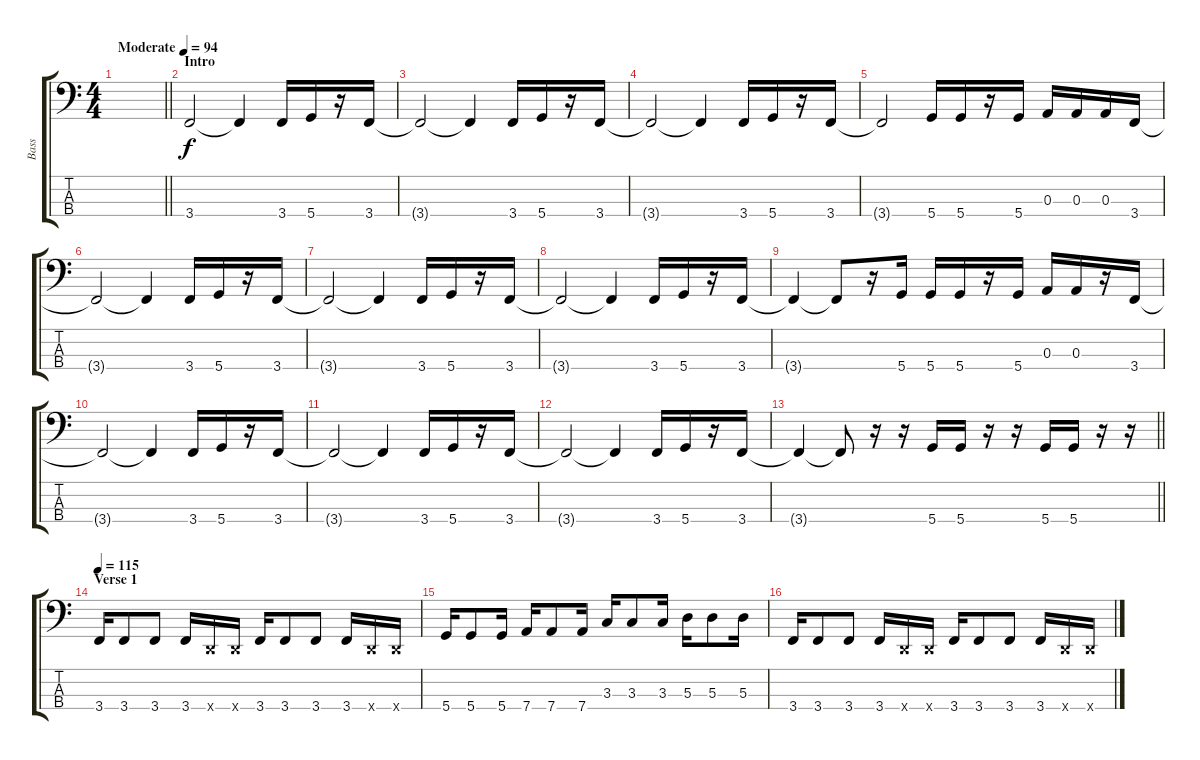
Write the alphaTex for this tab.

\track ("Bass" "Bass") {instrument electricbasspick}
\staff {score tabs}
\tuning (G2 D2 A1 D1) {hide}
\ts (4 4)
\tempo (94 "Moderate")
\clef f4
\barLineRight lightlight
\ks c
|
\section ("" "Intro")
3.4.2 3.4{t}.4 3.4.16 5.4.16 r.16 3.4.16 |
3.4{t}.2 3.4{t}.4 3.4.16 5.4.16 r.16 3.4.16 |
3.4{t}.2 3.4{t}.4 3.4.16 5.4.16 r.16 3.4.16 |
3.4{t}.2 5.4.16 5.4.16 r.16 5.4.16 0.3.16 0.3.16 0.3.16 3.4.16 |
3.4{t}.2 3.4{t}.4 3.4.16 5.4.16 r.16 3.4.16 |
3.4{t}.2 3.4{t}.4 3.4.16 5.4.16 r.16 3.4.16 |
3.4{t}.2 3.4{t}.4 3.4.16 5.4.16 r.16 3.4.16 |
3.4{t}.4 3.4{t}.8 r.16 5.4.16 5.4.16 5.4.16 r.16 5.4.16 0.3.16 0.3.16 r.16 3.4.16 |
3.4{t}.2 3.4{t}.4 3.4.16 5.4.16 r.16 3.4.16 |
3.4{t}.2 3.4{t}.4 3.4.16 5.4.16 r.16 3.4.16 |
3.4{t}.2 3.4{t}.4 3.4.16 5.4.16 r.16 3.4.16 |
\barLineRight lightlight
3.4{t}.4 3.4{t}.8 r.16 r.16 5.4.16 5.4.16 r.16 r.16 5.4.16 5.4.16 r.16 r.16 |
\section ("" "Verse 1")
\tempo 115
3.4.16 3.4.8 3.4.8 3.4.16 0.4{x}.16 0.4{x}.16 3.4.16 3.4.8 3.4.8 3.4.16 0.4{x}.16 0.4{x}.16 |
5.4.16 5.4.8 5.4.16 7.4.16 7.4.8 7.4.16 3.3.16 3.3.8 3.3.16 5.3.16 5.3.8 5.3.16 |
3.4.16 3.4.8 3.4.8 3.4.16 0.4{x}.16 0.4{x}.16 3.4.16 3.4.8 3.4.8 3.4.16 0.4{x}.16 0.4{x}.16
